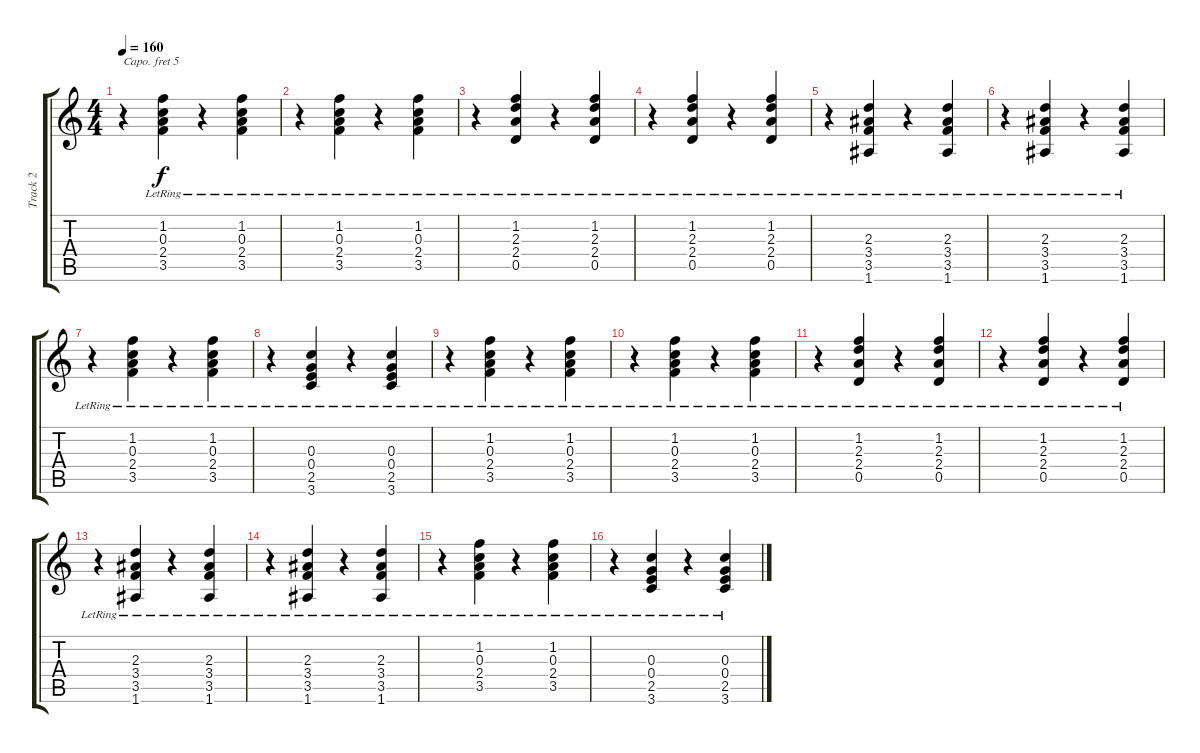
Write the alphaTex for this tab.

\track ("Track 2" "Track 2") {instrument acousticguitarsteel}
\staff {score tabs}
\capo 5
\tuning (E4 B3 G3 D3 A2 E2) {hide}
\ts (4 4)
\tempo 160
\clef g2
\ks c
r.4{dy f} (1.2{lr} 0.3{lr} 2.4{lr} 3.5{lr}).4 r.4 (1.2{lr} 0.3{lr} 2.4{lr} 3.5{lr}).4 |
r.4 (1.2{lr} 0.3{lr} 2.4{lr} 3.5{lr}).4 r.4 (1.2{lr} 0.3{lr} 2.4{lr} 3.5{lr}).4 |
r.4 (1.2{lr} 2.3{lr} 2.4{lr} 0.5{lr}).4 r.4 (1.2{lr} 2.3{lr} 2.4{lr} 0.5{lr}).4 |
r.4 (1.2{lr} 2.3{lr} 2.4{lr} 0.5{lr}).4 r.4 (1.2{lr} 2.3{lr} 2.4{lr} 0.5{lr}).4 |
r.4 (2.3{lr} 3.4{lr} 3.5{lr} 1.6{lr}).4 r.4 (2.3{lr} 3.4{lr} 3.5{lr} 1.6{lr}).4 |
r.4 (2.3{lr} 3.4{lr} 3.5{lr} 1.6{lr}).4 r.4 (2.3{lr} 3.4{lr} 3.5{lr} 1.6{lr}).4 |
r.4 (1.2{lr} 0.3{lr} 2.4{lr} 3.5{lr}).4 r.4 (1.2{lr} 0.3{lr} 2.4{lr} 3.5{lr}).4 |
r.4 (0.3{lr} 0.4{lr} 2.5{lr} 3.6{lr}).4 r.4 (0.3{lr} 0.4{lr} 2.5{lr} 3.6{lr}).4 |
r.4 (1.2{lr} 0.3{lr} 2.4{lr} 3.5{lr}).4 r.4 (1.2{lr} 0.3{lr} 2.4{lr} 3.5{lr}).4 |
r.4 (1.2{lr} 0.3{lr} 2.4{lr} 3.5{lr}).4 r.4 (1.2{lr} 0.3{lr} 2.4{lr} 3.5{lr}).4 |
r.4 (1.2{lr} 2.3{lr} 2.4{lr} 0.5{lr}).4 r.4 (1.2{lr} 2.3{lr} 2.4{lr} 0.5{lr}).4 |
r.4 (1.2{lr} 2.3{lr} 2.4{lr} 0.5{lr}).4 r.4 (1.2{lr} 2.3{lr} 2.4{lr} 0.5{lr}).4 |
r.4 (2.3{lr} 3.4{lr} 3.5{lr} 1.6{lr}).4 r.4 (2.3{lr} 3.4{lr} 3.5{lr} 1.6{lr}).4 |
r.4 (2.3{lr} 3.4{lr} 3.5{lr} 1.6{lr}).4 r.4 (2.3{lr} 3.4{lr} 3.5{lr} 1.6{lr}).4 |
r.4 (1.2{lr} 0.3{lr} 2.4{lr} 3.5{lr}).4 r.4 (1.2{lr} 0.3{lr} 2.4{lr} 3.5{lr}).4 |
r.4 (0.3{lr} 0.4{lr} 2.5{lr} 3.6{lr}).4 r.4 (0.3{lr} 0.4{lr} 2.5{lr} 3.6{lr}).4
